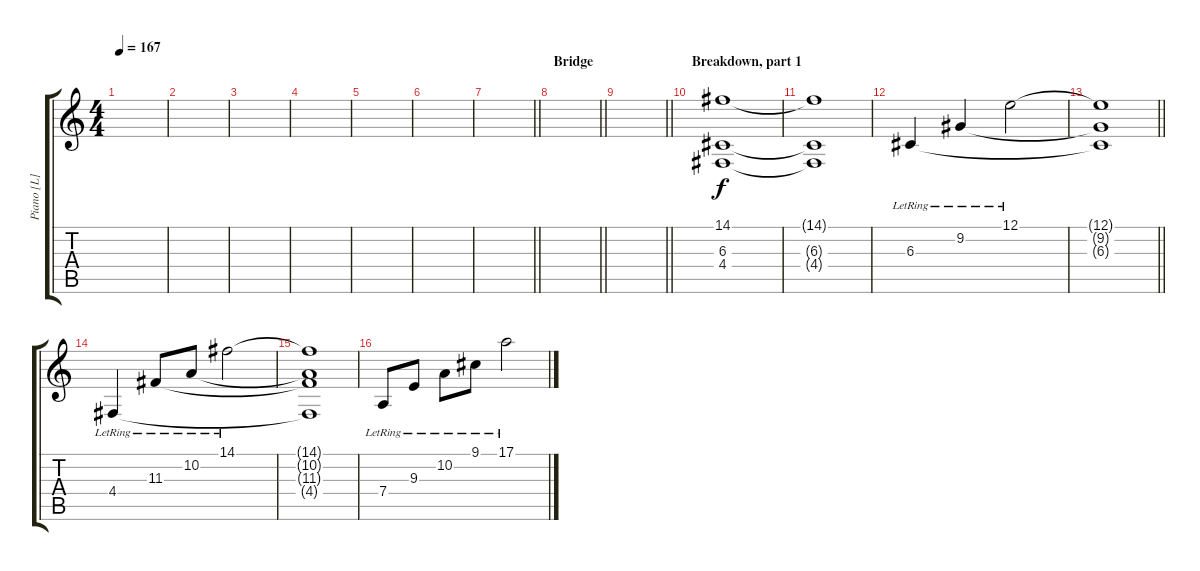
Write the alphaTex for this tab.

\track ("Piano [L]" "Piano [L]") {instrument brightacousticpiano}
\staff {score tabs}
\tuning (E4 B3 G3 D3 A2 D2) {hide}
\ts (4 4)
\tempo 167
\clef g2
\ks c
|
|
|
|
|
|
\barLineRight lightlight
|
\section ("" "Bridge")
\barLineRight lightlight
|
\barLineRight lightlight
|
\section ("" "Breakdown, part 1")
(14.1 6.3 4.4).1{volume 13} |
(14.1{t} 6.3{t} 4.4{t}).1 |
6.3{lr}.4 9.2{lr}.4 12.1{lr}.2 |
\barLineRight lightlight
(12.1{t} 9.2{t} 6.3{t}).1 |
4.4{lr}.4 11.3{lr}.8 10.2{lr}.8 14.1{lr}.2 |
(14.1{t} 10.2{t} 11.3{t} 4.4{t}).1 |
7.4{lr}.8 9.3{lr}.8 10.2{lr}.8 9.1{lr}.8 17.1{lr}.2
